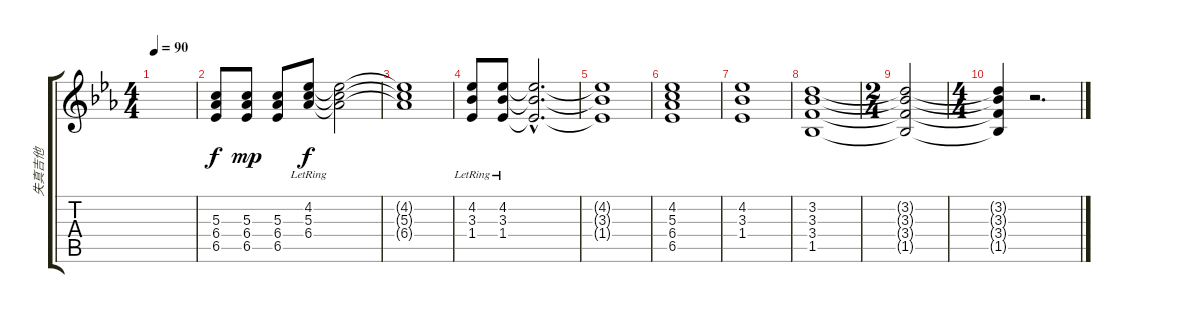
\track ("失真吉他" "失真吉他") {instrument distortionguitar}
\staff {score tabs}
\tuning (E4 B3 G3 D3 A2 E2) {hide}
\ts (4 4)
\tempo 90
\clef g2
\ks eb
|
(5.3 6.4 6.5).8 (5.3 6.4 6.5).8{dy mp} (5.3 6.4 6.5).8 (4.2{lr} 5.3{lr} 6.4{lr}).8{dy f} (4.2{t} 5.3{t} 6.4{t}).2 |
(4.2{t} 5.3{t} 6.4{t}).1 |
(4.2 3.3{lr} 1.4{lr}).8 (4.2{lr} 3.3{lr} 1.4{lr}).8 (4.2{hac t} 3.3{hac t} 1.4{hac t}).2{d} |
(4.2{t} 3.3{t} 1.4{t}).1 |
(4.2 5.3 6.4 6.5).1 |
(4.2 3.3 1.4).1 |
(3.2 3.3 3.4 1.5).1 |
\ts (2 4)
(3.2{t} 3.3{t} 3.4{t} 1.5{t}).2 |
\ts (4 4)
(3.2{t} 3.3{t} 3.4{t} 1.5{t}).4 r.2{d}
